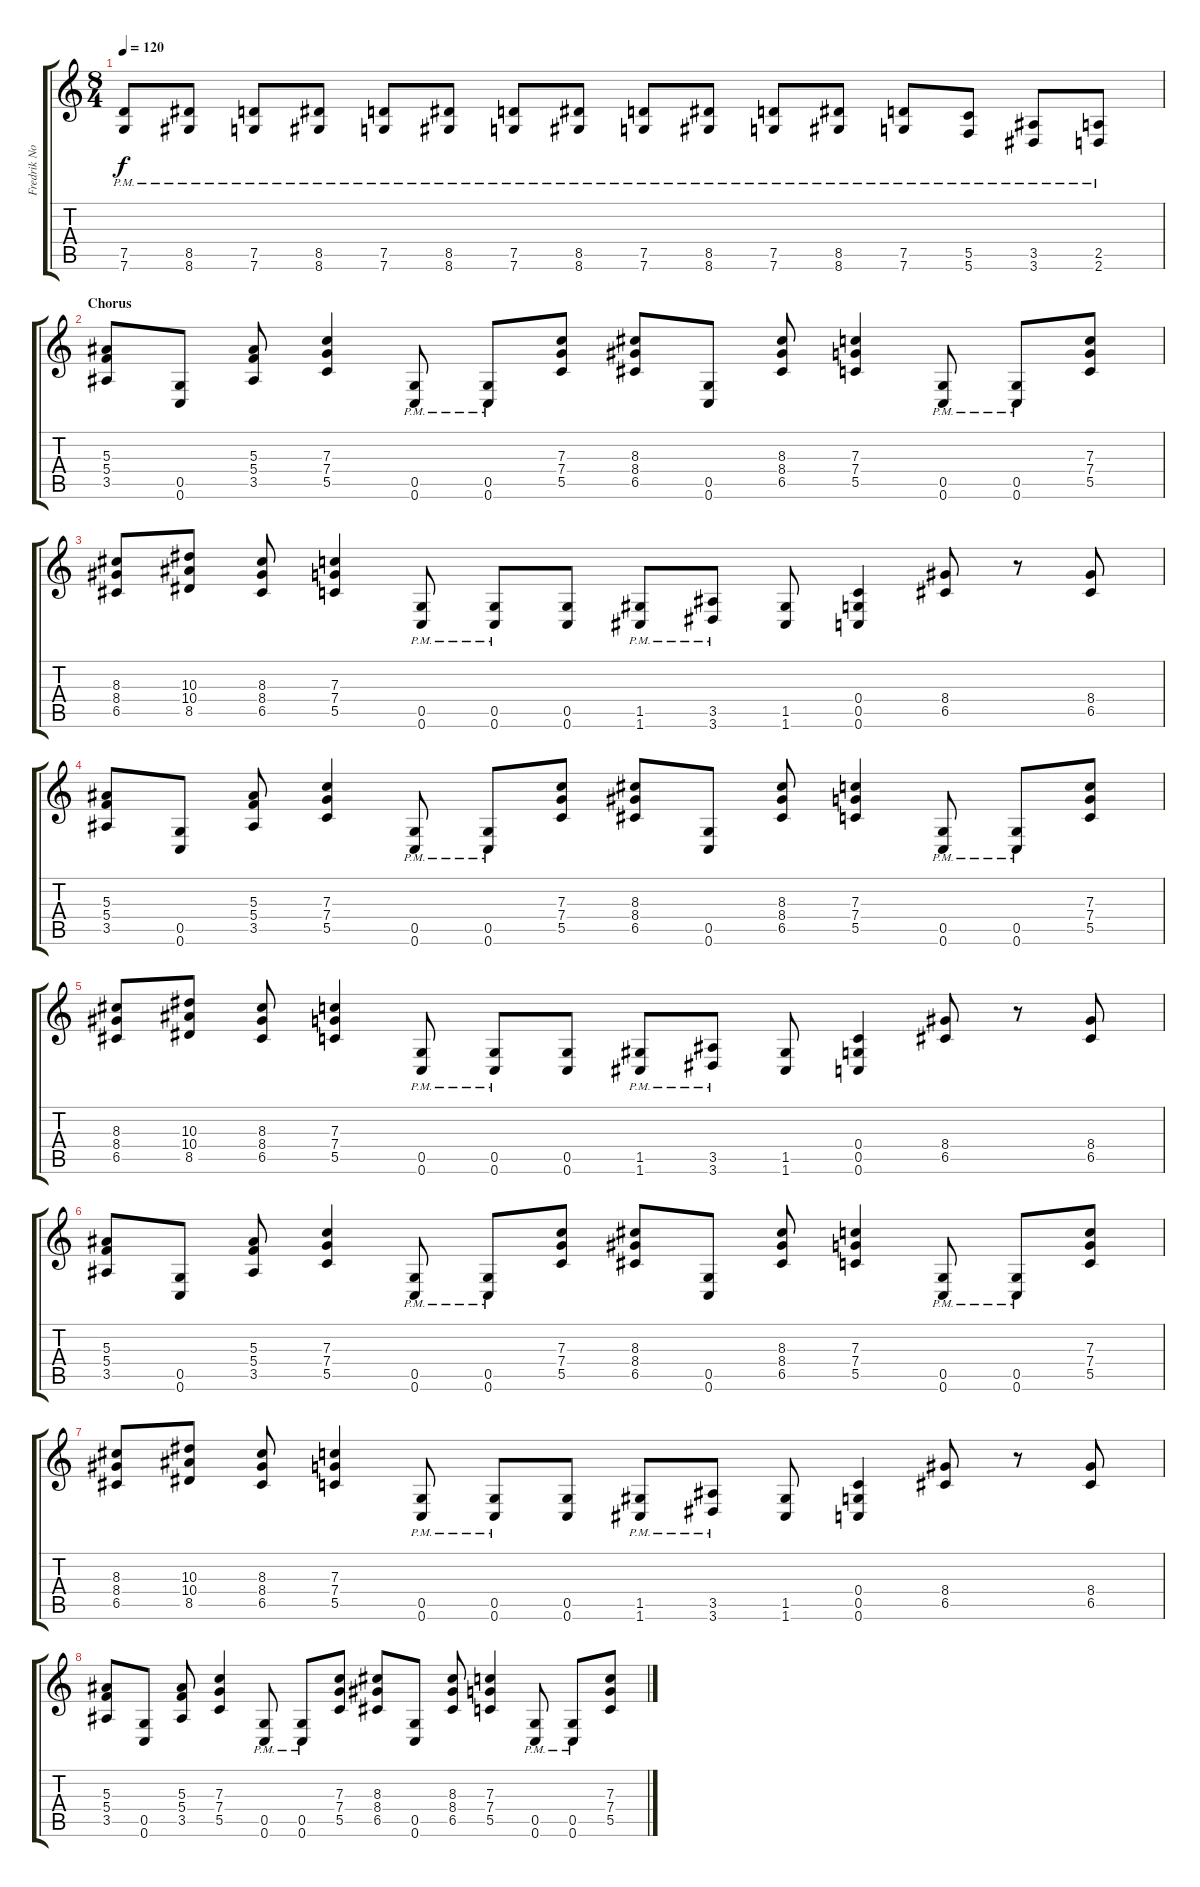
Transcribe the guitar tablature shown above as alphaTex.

\track ("Fredrik Norstrom - Rhytm" "Fredrik No") {instrument distortionguitar}
\staff {score tabs}
\tuning (D4 A3 F3 C3 G2 C2) {hide}
\ts (8 4)
\tempo 120
\clef g2
\ks c
(7.5{pm} 7.6{pm}).8{dy f} (8.5{pm} 8.6{pm}).8 (7.5{pm} 7.6{pm}).8 (8.5{pm} 8.6{pm}).8 (7.5{pm} 7.6{pm}).8 (8.5{pm} 8.6{pm}).8 (7.5{pm} 7.6{pm}).8 (8.5{pm} 8.6{pm}).8 (7.5{pm} 7.6{pm}).8 (8.5{pm} 8.6{pm}).8 (7.5{pm} 7.6{pm}).8 (8.5{pm} 8.6{pm}).8 (7.5{pm} 7.6{pm}).8 (5.5{pm} 5.6{pm}).8 (3.5{pm} 3.6{pm}).8 (2.5{pm} 2.6{pm}).8 |
\section ("" "Chorus")
(5.3 5.4 3.5).8{balance 3} (0.5 0.6).8 (5.3 5.4 3.5).8 (7.3 7.4 5.5).4 (0.5{pm} 0.6{pm}).8 (0.5{pm} 0.6{pm}).8 (7.3 7.4 5.5).8 (8.3 8.4 6.5).8 (0.5 0.6).8 (8.3 8.4 6.5).8 (7.3 7.4 5.5).4 (0.5{pm} 0.6{pm}).8 (0.5{pm} 0.6{pm}).8 (7.3 7.4 5.5).8 |
(8.3 8.4 6.5).8 (10.3 10.4 8.5).8 (8.3 8.4 6.5).8 (7.3 7.4 5.5).4 (0.5{pm} 0.6{pm}).8 (0.5{pm} 0.6{pm}).8 (0.5 0.6).8 (1.5{pm} 1.6{pm}).8 (3.5{pm} 3.6{pm}).8 (1.5 1.6).8 (0.4 0.5 0.6).4 (8.4 6.5).8 r.8 (8.4 6.5).8 |
(5.3 5.4 3.5).8 (0.5 0.6).8 (5.3 5.4 3.5).8 (7.3 7.4 5.5).4 (0.5{pm} 0.6{pm}).8 (0.5{pm} 0.6{pm}).8 (7.3 7.4 5.5).8 (8.3 8.4 6.5).8 (0.5 0.6).8 (8.3 8.4 6.5).8 (7.3 7.4 5.5).4 (0.5{pm} 0.6{pm}).8 (0.5{pm} 0.6{pm}).8 (7.3 7.4 5.5).8 |
(8.3 8.4 6.5).8 (10.3 10.4 8.5).8 (8.3 8.4 6.5).8 (7.3 7.4 5.5).4 (0.5{pm} 0.6{pm}).8 (0.5{pm} 0.6{pm}).8 (0.5 0.6).8 (1.5{pm} 1.6{pm}).8 (3.5{pm} 3.6{pm}).8 (1.5 1.6).8 (0.4 0.5 0.6).4 (8.4 6.5).8 r.8 (8.4 6.5).8 |
(5.3 5.4 3.5).8{balance 6} (0.5 0.6).8 (5.3 5.4 3.5).8 (7.3 7.4 5.5).4 (0.5{pm} 0.6{pm}).8 (0.5{pm} 0.6{pm}).8 (7.3 7.4 5.5).8 (8.3 8.4 6.5).8 (0.5 0.6).8 (8.3 8.4 6.5).8 (7.3 7.4 5.5).4 (0.5{pm} 0.6{pm}).8 (0.5{pm} 0.6{pm}).8 (7.3 7.4 5.5).8 |
(8.3 8.4 6.5).8 (10.3 10.4 8.5).8 (8.3 8.4 6.5).8 (7.3 7.4 5.5).4 (0.5{pm} 0.6{pm}).8 (0.5{pm} 0.6{pm}).8 (0.5 0.6).8 (1.5{pm} 1.6{pm}).8 (3.5{pm} 3.6{pm}).8 (1.5 1.6).8 (0.4 0.5 0.6).4 (8.4 6.5).8 r.8 (8.4 6.5).8 |
(5.3 5.4 3.5).8 (0.5 0.6).8 (5.3 5.4 3.5).8 (7.3 7.4 5.5).4 (0.5{pm} 0.6{pm}).8 (0.5{pm} 0.6{pm}).8 (7.3 7.4 5.5).8 (8.3 8.4 6.5).8 (0.5 0.6).8 (8.3 8.4 6.5).8 (7.3 7.4 5.5).4 (0.5{pm} 0.6{pm}).8 (0.5{pm} 0.6{pm}).8 (7.3 7.4 5.5).8
